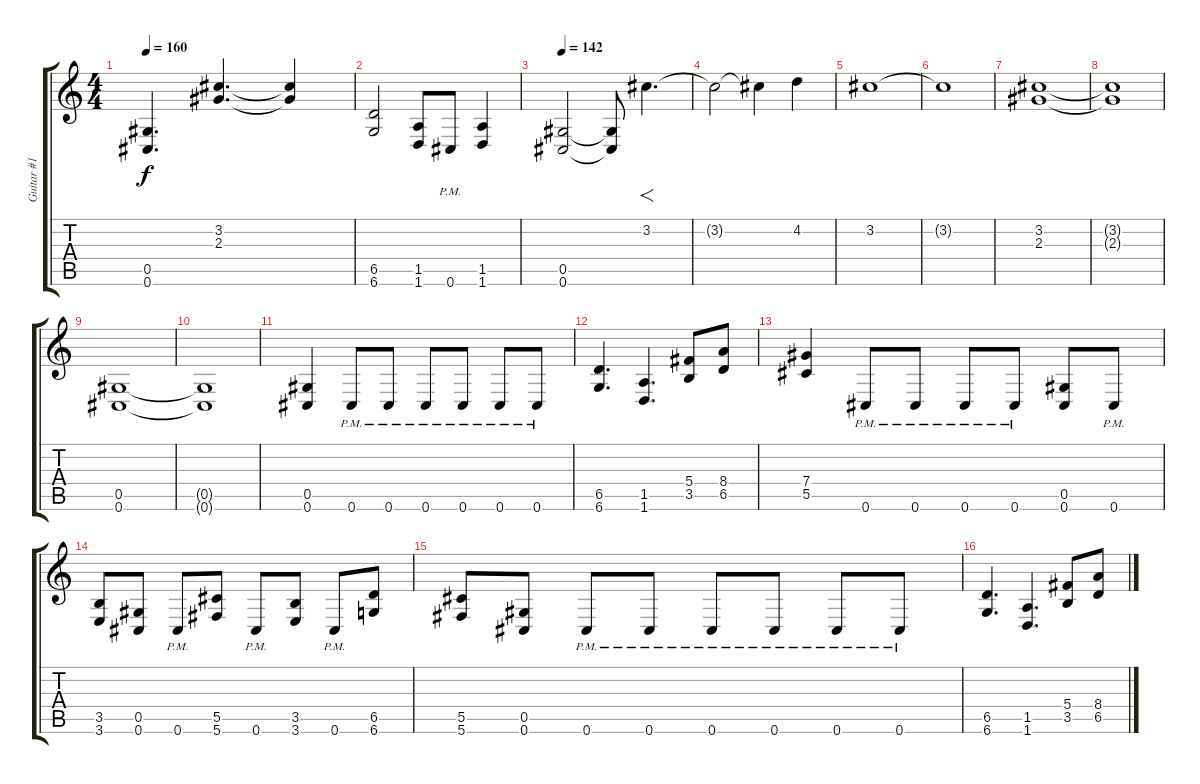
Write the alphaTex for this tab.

\track ("Guitar #1" "Guitar #1") {instrument distortionguitar}
\staff {score tabs}
\tuning (Eb4 Bb3 Gb3 Db3 Ab2 Db2) {hide}
\ts (4 4)
\tempo 160
\clef g2
\ks c
(0.5 0.6).4{d dy f} (3.2 2.3).4{d} (3.2{t} 2.3{t}).4 |
(6.5 6.6).2 (1.5 1.6).8 0.6{pm}.8 (1.5 1.6).4 |
\tempo 142
(0.5 0.6).2 (0.5{t} 0.6{t}).8 3.2.4{f d} |
3.2{t}.2 3.2{t}.4 4.2.4 |
3.2.1 |
3.2{t}.1 |
(3.2 2.3).1 |
(3.2{t} 2.3{t}).1 |
(0.5 0.6).1 |
(0.5{t} 0.6{t}).1 |
(0.5 0.6).4 0.6{pm}.8 0.6{pm}.8 0.6{pm}.8 0.6{pm}.8 0.6{pm}.8 0.6{pm}.8 |
(6.5 6.6).4{d} (1.5 1.6).4{d} (5.4 3.5).8 (8.4 6.5).8 |
(7.4 5.5).4 0.6{pm}.8 0.6{pm}.8 0.6{pm}.8 0.6{pm}.8 (0.5 0.6).8 0.6{pm}.8 |
(3.5 3.6).8 (0.5 0.6).8 0.6{pm}.8 (5.5 5.6).8 0.6{pm}.8 (3.5 3.6).8 0.6{pm}.8 (6.5 6.6).8 |
(5.5 5.6).8 (0.5 0.6).8 0.6{pm}.8 0.6{pm}.8 0.6{pm}.8 0.6{pm}.8 0.6{pm}.8 0.6{pm}.8 |
(6.5 6.6).4{d} (1.5 1.6).4{d} (5.4 3.5).8 (8.4 6.5).8
